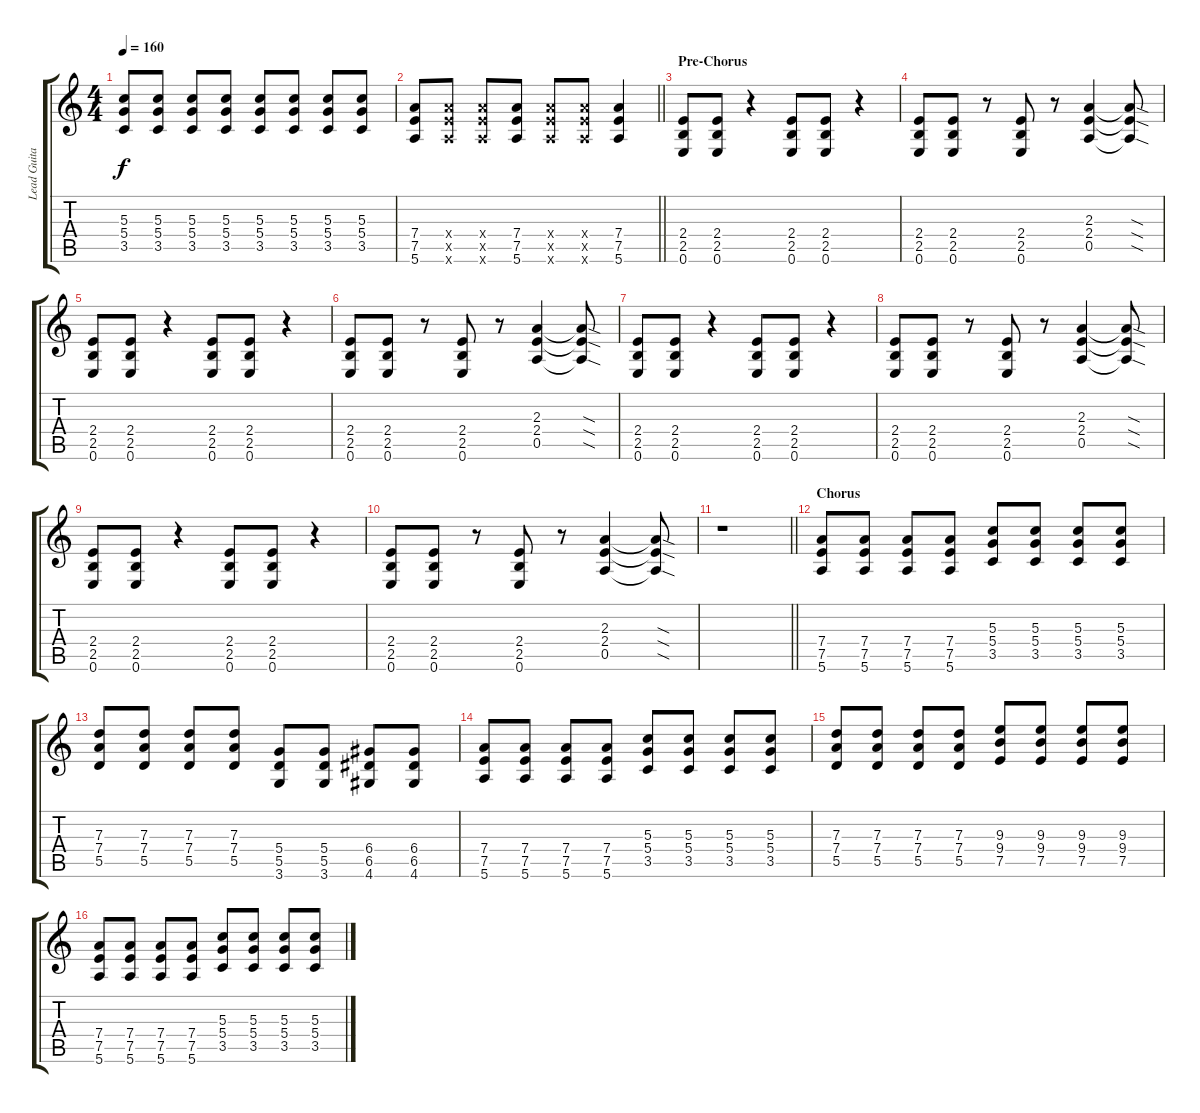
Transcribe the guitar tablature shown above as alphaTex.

\track ("Lead Guitar" "Lead Guita") {instrument electricguitarclean}
\staff {score tabs}
\tuning (E4 B3 G3 D3 A2 E2) {hide}
\ts (4 4)
\tempo 160
\clef g2
\ks c
(5.3 5.4 3.5).8{dy f} (5.3 5.4 3.5).8 (5.3 5.4 3.5).8 (5.3 5.4 3.5).8 (5.3 5.4 3.5).8 (5.3 5.4 3.5).8 (5.3 5.4 3.5).8 (5.3 5.4 3.5).8 |
\barLineRight lightlight
(7.4 7.5 5.6).8 (7.4{x} 7.5{x} 5.6{x}).8 (7.4{x} 7.5{x} 5.6{x}).8 (7.4 7.5 5.6).8 (7.4{x} 7.5{x} 5.6{x}).8 (7.4{x} 7.5{x} 5.6{x}).8 (7.4 7.5 5.6).4 |
\section ("" "Pre-Chorus")
(2.4 2.5 0.6).8 (2.4 2.5 0.6).8 r.4 (2.4 2.5 0.6).8 (2.4 2.5 0.6).8 r.4 |
(2.4 2.5 0.6).8 (2.4 2.5 0.6).8 r.8 (2.4 2.5 0.6).8 r.8 (2.3 2.4 0.5).4 (2.3{sod t} 2.4{sod t} 0.5{sod t}).8 |
(2.4 2.5 0.6).8 (2.4 2.5 0.6).8 r.4 (2.4 2.5 0.6).8 (2.4 2.5 0.6).8 r.4 |
(2.4 2.5 0.6).8 (2.4 2.5 0.6).8 r.8 (2.4 2.5 0.6).8 r.8 (2.3 2.4 0.5).4 (2.3{sod t} 2.4{sod t} 0.5{sod t}).8 |
(2.4 2.5 0.6).8 (2.4 2.5 0.6).8 r.4 (2.4 2.5 0.6).8 (2.4 2.5 0.6).8 r.4 |
(2.4 2.5 0.6).8 (2.4 2.5 0.6).8 r.8 (2.4 2.5 0.6).8 r.8 (2.3 2.4 0.5).4 (2.3{sod t} 2.4{sod t} 0.5{sod t}).8 |
(2.4 2.5 0.6).8 (2.4 2.5 0.6).8 r.4 (2.4 2.5 0.6).8 (2.4 2.5 0.6).8 r.4 |
(2.4 2.5 0.6).8 (2.4 2.5 0.6).8 r.8 (2.4 2.5 0.6).8 r.8 (2.3 2.4 0.5).4 (2.3{sod t} 2.4{sod t} 0.5{sod t}).8 |
\barLineRight lightlight
r.1 |
\section ("" "Chorus")
(7.4 7.5 5.6).8 (7.4 7.5 5.6).8 (7.4 7.5 5.6).8 (7.4 7.5 5.6).8 (5.3 5.4 3.5).8 (5.3 5.4 3.5).8 (5.3 5.4 3.5).8 (5.3 5.4 3.5).8 |
(7.3 7.4 5.5).8 (7.3 7.4 5.5).8 (7.3 7.4 5.5).8 (7.3 7.4 5.5).8 (5.4 5.5 3.6).8 (5.4 5.5 3.6).8 (6.4 6.5 4.6).8 (6.4 6.5 4.6).8 |
(7.4 7.5 5.6).8 (7.4 7.5 5.6).8 (7.4 7.5 5.6).8 (7.4 7.5 5.6).8 (5.3 5.4 3.5).8 (5.3 5.4 3.5).8 (5.3 5.4 3.5).8 (5.3 5.4 3.5).8 |
(7.3 7.4 5.5).8 (7.3 7.4 5.5).8 (7.3 7.4 5.5).8 (7.3 7.4 5.5).8 (9.3 9.4 7.5).8 (9.3 9.4 7.5).8 (9.3 9.4 7.5).8 (9.3 9.4 7.5).8 |
(7.4 7.5 5.6).8 (7.4 7.5 5.6).8 (7.4 7.5 5.6).8 (7.4 7.5 5.6).8 (5.3 5.4 3.5).8 (5.3 5.4 3.5).8 (5.3 5.4 3.5).8 (5.3 5.4 3.5).8
